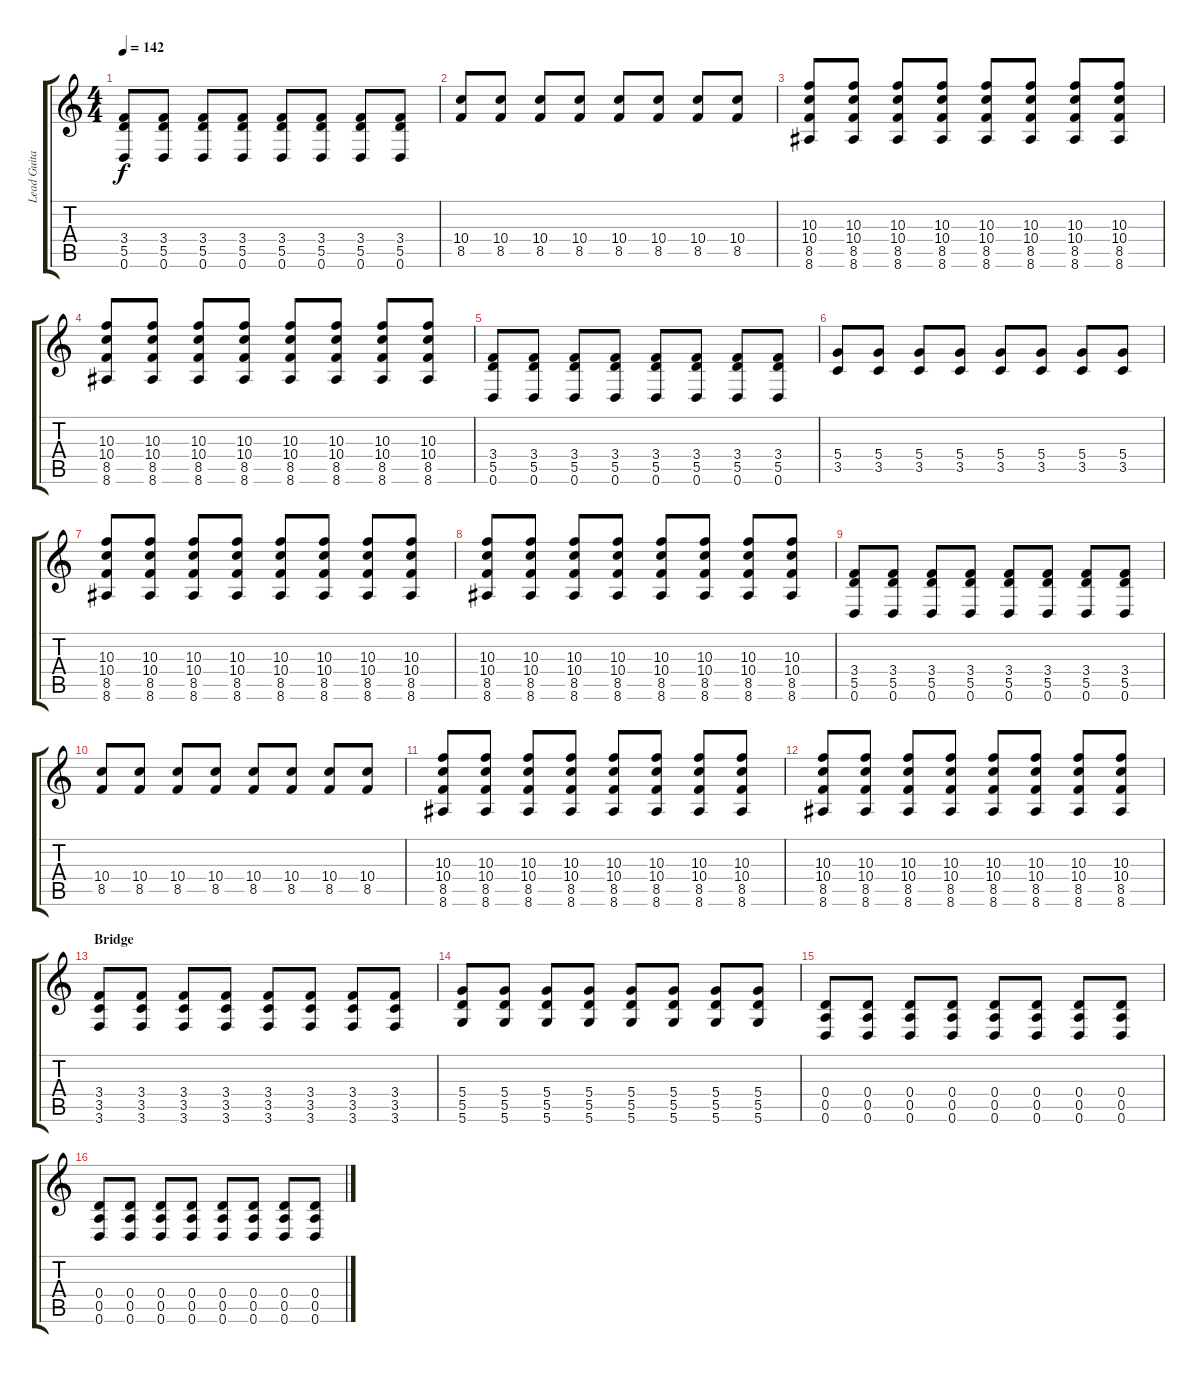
\track ("Lead Guitar  - Chris Miller" "Lead Guita") {instrument distortionguitar}
\staff {score tabs}
\tuning (E4 B3 G3 D3 A2 D2) {hide}
\ts (4 4)
\tempo 142
\clef g2
\ks c
(3.4 5.5 0.6).8{dy f} (3.4 5.5 0.6).8 (3.4 5.5 0.6).8 (3.4 5.5 0.6).8 (3.4 5.5 0.6).8 (3.4 5.5 0.6).8 (3.4 5.5 0.6).8 (3.4 5.5 0.6).8 |
(10.4 8.5).8 (10.4 8.5).8 (10.4 8.5).8 (10.4 8.5).8 (10.4 8.5).8 (10.4 8.5).8 (10.4 8.5).8 (10.4 8.5).8 |
(10.3 10.4 8.5 8.6).8 (10.3 10.4 8.5 8.6).8 (10.3 10.4 8.5 8.6).8 (10.3 10.4 8.5 8.6).8 (10.3 10.4 8.5 8.6).8 (10.3 10.4 8.5 8.6).8 (10.3 10.4 8.5 8.6).8 (10.3 10.4 8.5 8.6).8 |
(10.3 10.4 8.5 8.6).8 (10.3 10.4 8.5 8.6).8 (10.3 10.4 8.5 8.6).8 (10.3 10.4 8.5 8.6).8 (10.3 10.4 8.5 8.6).8 (10.3 10.4 8.5 8.6).8 (10.3 10.4 8.5 8.6).8 (10.3 10.4 8.5 8.6).8 |
(3.4 5.5 0.6).8 (3.4 5.5 0.6).8 (3.4 5.5 0.6).8 (3.4 5.5 0.6).8 (3.4 5.5 0.6).8 (3.4 5.5 0.6).8 (3.4 5.5 0.6).8 (3.4 5.5 0.6).8 |
(5.4 3.5).8 (5.4 3.5).8 (5.4 3.5).8 (5.4 3.5).8 (5.4 3.5).8 (5.4 3.5).8 (5.4 3.5).8 (5.4 3.5).8 |
(10.3 10.4 8.5 8.6).8 (10.3 10.4 8.5 8.6).8 (10.3 10.4 8.5 8.6).8 (10.3 10.4 8.5 8.6).8 (10.3 10.4 8.5 8.6).8 (10.3 10.4 8.5 8.6).8 (10.3 10.4 8.5 8.6).8 (10.3 10.4 8.5 8.6).8 |
(10.3 10.4 8.5 8.6).8 (10.3 10.4 8.5 8.6).8 (10.3 10.4 8.5 8.6).8 (10.3 10.4 8.5 8.6).8 (10.3 10.4 8.5 8.6).8 (10.3 10.4 8.5 8.6).8 (10.3 10.4 8.5 8.6).8 (10.3 10.4 8.5 8.6).8 |
(3.4 5.5 0.6).8 (3.4 5.5 0.6).8 (3.4 5.5 0.6).8 (3.4 5.5 0.6).8 (3.4 5.5 0.6).8 (3.4 5.5 0.6).8 (3.4 5.5 0.6).8 (3.4 5.5 0.6).8 |
(10.4 8.5).8 (10.4 8.5).8 (10.4 8.5).8 (10.4 8.5).8 (10.4 8.5).8 (10.4 8.5).8 (10.4 8.5).8 (10.4 8.5).8 |
(10.3 10.4 8.5 8.6).8 (10.3 10.4 8.5 8.6).8 (10.3 10.4 8.5 8.6).8 (10.3 10.4 8.5 8.6).8 (10.3 10.4 8.5 8.6).8 (10.3 10.4 8.5 8.6).8 (10.3 10.4 8.5 8.6).8 (10.3 10.4 8.5 8.6).8 |
(10.3 10.4 8.5 8.6).8 (10.3 10.4 8.5 8.6).8 (10.3 10.4 8.5 8.6).8 (10.3 10.4 8.5 8.6).8 (10.3 10.4 8.5 8.6).8 (10.3 10.4 8.5 8.6).8 (10.3 10.4 8.5 8.6).8 (10.3 10.4 8.5 8.6).8 |
\section ("" "Bridge")
(3.4 3.5 3.6).8 (3.4 3.5 3.6).8 (3.4 3.5 3.6).8 (3.4 3.5 3.6).8 (3.4 3.5 3.6).8 (3.4 3.5 3.6).8 (3.4 3.5 3.6).8 (3.4 3.5 3.6).8 |
(5.4 5.5 5.6).8 (5.4 5.5 5.6).8 (5.4 5.5 5.6).8 (5.4 5.5 5.6).8 (5.4 5.5 5.6).8 (5.4 5.5 5.6).8 (5.4 5.5 5.6).8 (5.4 5.5 5.6).8 |
(0.4 0.5 0.6).8 (0.4 0.5 0.6).8 (0.4 0.5 0.6).8 (0.4 0.5 0.6).8 (0.4 0.5 0.6).8 (0.4 0.5 0.6).8 (0.4 0.5 0.6).8 (0.4 0.5 0.6).8 |
(0.4 0.5 0.6).8 (0.4 0.5 0.6).8 (0.4 0.5 0.6).8 (0.4 0.5 0.6).8 (0.4 0.5 0.6).8 (0.4 0.5 0.6).8 (0.4 0.5 0.6).8 (0.4 0.5 0.6).8
